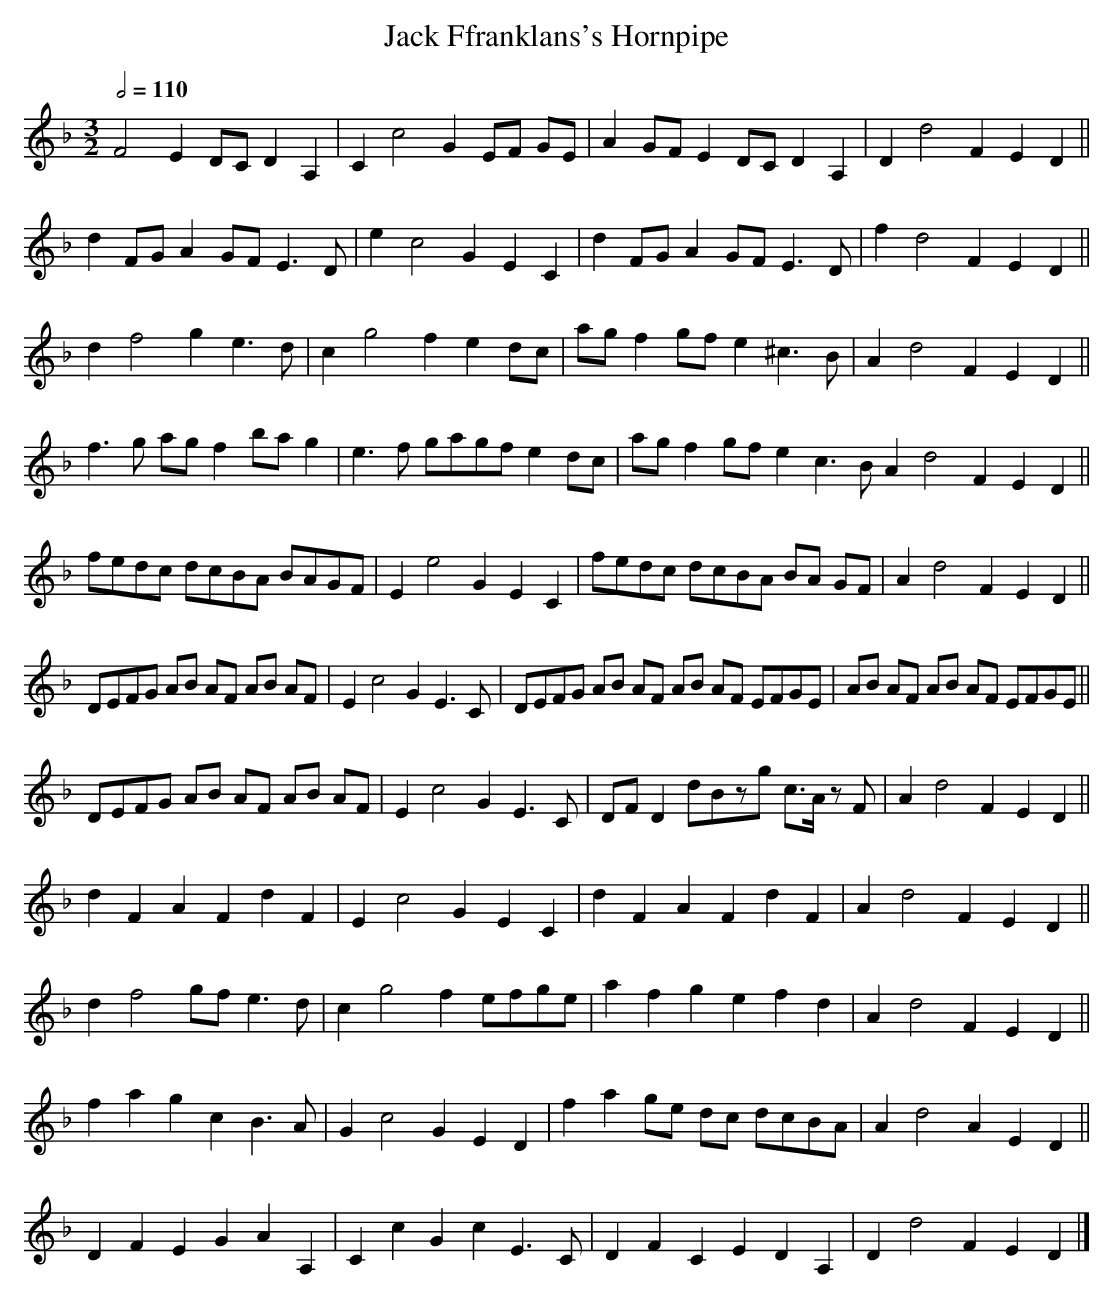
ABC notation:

X:1
T:Jack Ffranklans's Hornpipe
Q:1/2=110
M:3/2
L:1/4
K:F
F2ED/C/DA,|Cc2GE/F/ G/E/|AG/F/ ED/C/DA,|Dd2FED||
dF/G/AG/F/ E>D|ec2GEC|dF/G/AG/F/E>D|fd2FED||
df2ge>d|cg2fed/c/|a/g/fg/f/e^c>B|Ad2FED||
f>g a/g/fb/a/g|e>f g/a/g/f/ed/c/|a/g/fg/f/ec>B Ad2FED||
f/e/d/c/ d/c/B/A/ B/A/G/F/|Ee2GEC|\
f/e/d/c/ d/c/B/A/ B/A/ G/F/|Ad2FED||
D/E/F/G/ A/B/ A/F/ A/B/ A/F/ |Ec2GE>C|\
D/E/F/G/ A/B/ A/F/ A/B/ A/F/  E/F/G/E/|\
A/B/ A/F/ A/B/ A/F/ E/F/G/E/||
D/E/F/G/ A/B/ A/F/ A/B/ A/F/ |Ec2GE>C|\
D/F/Dd/B/z/g/ c3/4A/4 z/F/|Ad2FED||
dFAFdF|Ec2GEC|dFAFdF|Ad2FED||
df2g/f/e>d|cg2fe/f/g/e/|afgefd|Ad2FED||
fagcB>A|Gc2GED|fag/e/ d/c/ d/c/B/A/|Ad2AED||
DFEGAA,|CcGcE>C|DFCEDA,|Dd2FED|]
